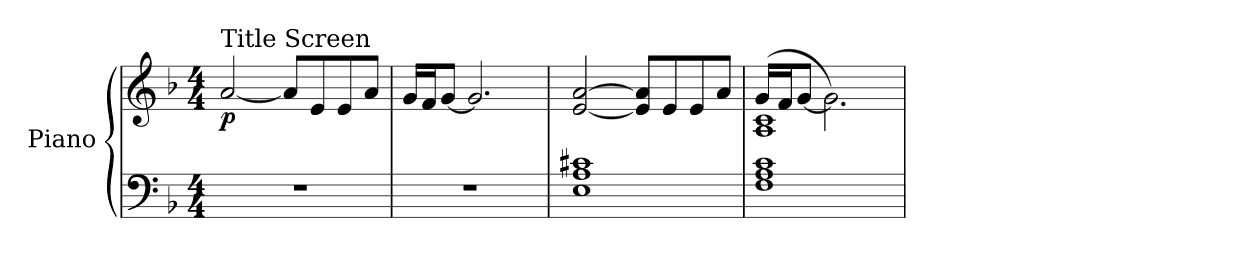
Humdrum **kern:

**kern	**kern	**dynam
*part1	*part1	*part1
*staff2	*staff1	*staff1/2
*I"Piano	*	*
*I'Pno.	*	*
*clefF4	*clefG2	*
*k[b-]	*k[b-]	*
*M4/4	*M4/4	*
*MM64	*MM64	*
=1	=1	=1
!	!LO:TX:a:t=Title Screen	!
!	!	!LO:DY:b
1r	[2a/	p
.	8a/L]	.
.	8e/	.
.	8e/	.
.	8a/J	.
=2	=2	=2
1r	16g/LL	.
.	16f/J	.
.	[8g/J	.
.	2.g/]	.
=3	=3	=3
1E 1A 1c#X	[2e/ [2a/	.
.	8e/] 8a/]L	.
.	8e/	.
.	8e/	.
.	8a/J	.
=4	=4	=4
*	*^	*
1F 1A 1c	1A 1c	(16g/LL	.
.	.	16f/J	.
.	.	[8g/J	.
.	.	2.g\])	.
*	*v	*v	*
=	=	=
*-	*-	*-
